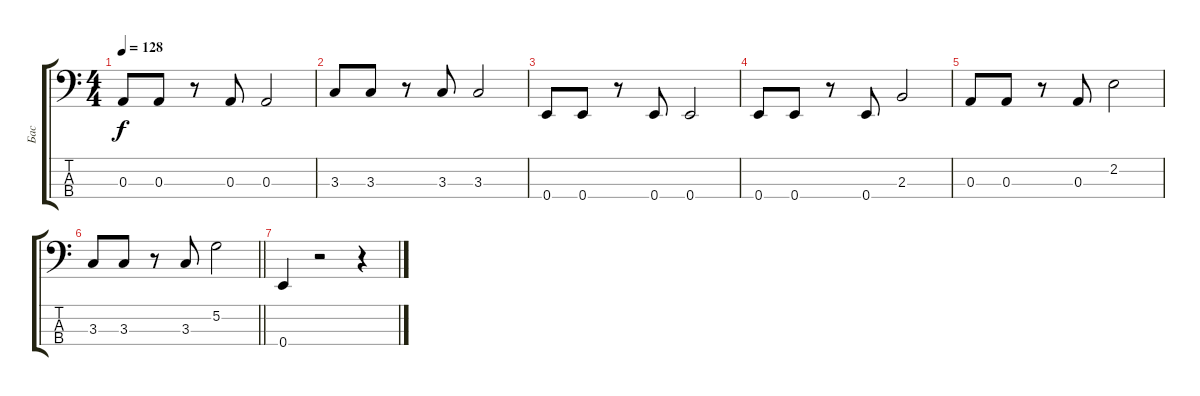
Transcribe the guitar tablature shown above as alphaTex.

\track ("Бас" "Бас") {instrument electricbassfinger}
\staff {score tabs}
\tuning (G2 D2 A1 E1) {hide}
\ts (4 4)
\tempo 128
\clef f4
\ks c
0.3.8{dy f} 0.3.8 r.8 0.3.8 0.3.2 |
3.3.8 3.3.8 r.8 3.3.8 3.3.2 |
0.4.8 0.4.8 r.8 0.4.8 0.4.2 |
0.4.8 0.4.8 r.8 0.4.8 2.3.2 |
0.3.8 0.3.8 r.8 0.3.8 2.2.2 |
\barLineRight lightlight
3.3.8 3.3.8 r.8 3.3.8 5.2.2 |
0.4.4 r.2 r.4
